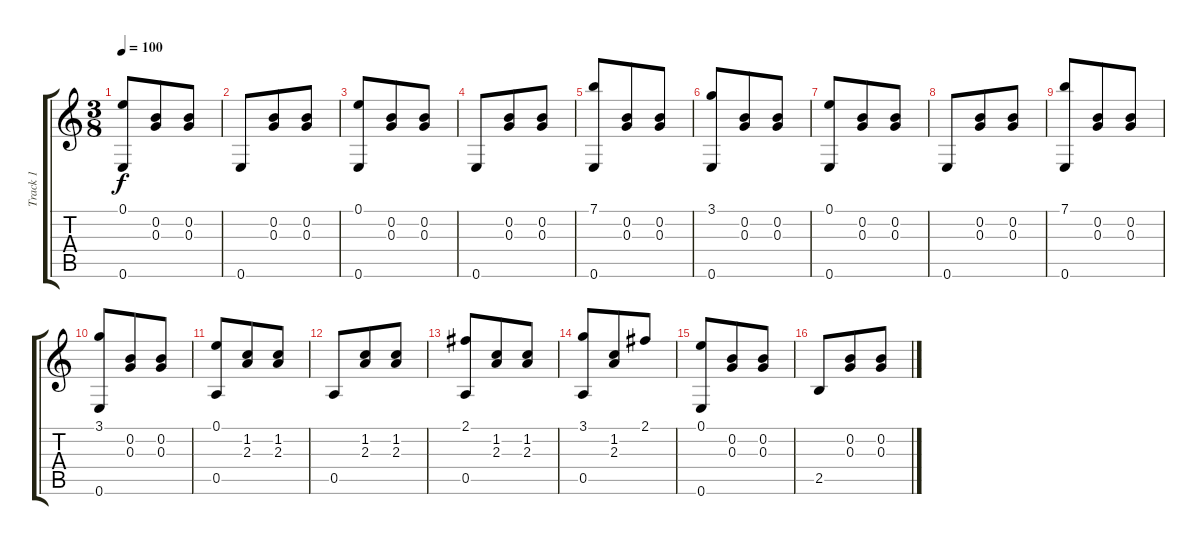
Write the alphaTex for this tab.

\track ("Track 1" "Track 1") {instrument acousticguitarnylon}
\staff {score tabs}
\tuning (E4 B3 G3 D3 A2 E2) {hide}
\ts (3 8)
\tempo 100
\clef g2
\ks c
(0.1 0.6).8{dy f instrument acousticguitarnylon} (0.2 0.3).8 (0.2 0.3).8 |
0.6.8 (0.2 0.3).8 (0.2 0.3).8 |
(0.1 0.6).8 (0.2 0.3).8 (0.2 0.3).8 |
0.6.8 (0.2 0.3).8 (0.2 0.3).8 |
(7.1 0.6).8 (0.2 0.3).8 (0.2 0.3).8 |
(3.1 0.6).8 (0.2 0.3).8 (0.2 0.3).8 |
(0.1 0.6).8 (0.2 0.3).8 (0.2 0.3).8 |
0.6.8 (0.2 0.3).8 (0.2 0.3).8 |
(7.1 0.6).8 (0.2 0.3).8 (0.2 0.3).8 |
(3.1 0.6).8 (0.2 0.3).8 (0.2 0.3).8 |
(0.1 0.5).8 (1.2 2.3).8 (1.2 2.3).8 |
0.5.8 (1.2 2.3).8 (1.2 2.3).8 |
(2.1 0.5).8 (1.2 2.3).8 (1.2 2.3).8 |
(3.1 0.5).8 (1.2 2.3).8 2.1.8 |
(0.1 0.6).8 (0.2 0.3).8 (0.2 0.3).8 |
2.5.8 (0.2 0.3).8 (0.2 0.3).8
